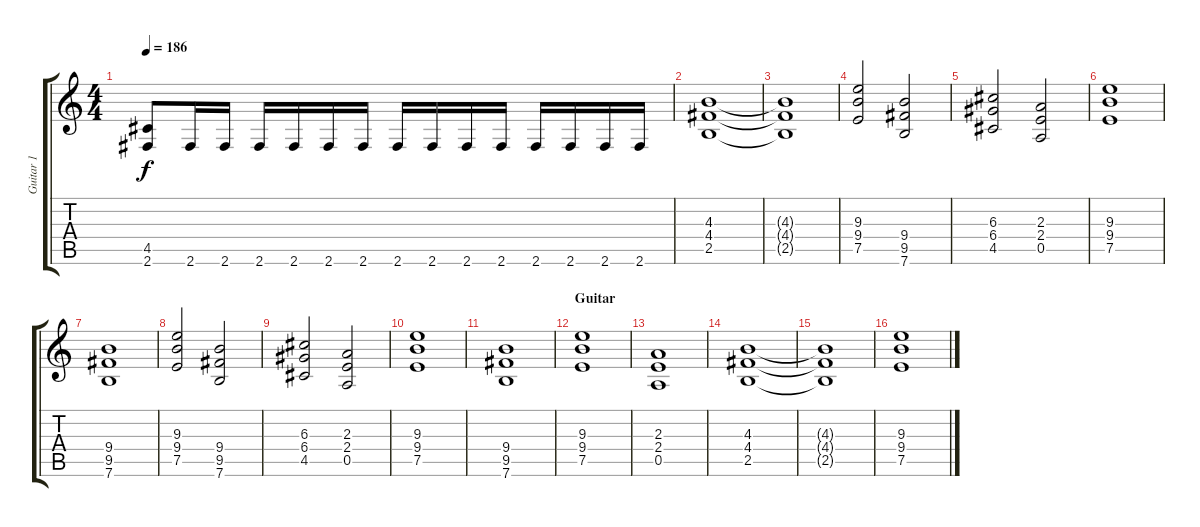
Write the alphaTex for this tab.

\track ("Guitar 1" "Guitar 1") {instrument overdrivenguitar}
\staff {score tabs}
\tuning (E4 B3 G3 D3 A2 E2) {hide}
\ts (4 4)
\tempo 186
\clef g2
\ks c
(4.5 2.6).8{dy f} 2.6.16 2.6.16 2.6.16 2.6.16 2.6.16 2.6.16 2.6.16 2.6.16 2.6.16 2.6.16 2.6.16 2.6.16 2.6.16 2.6.16 |
(4.3 4.4 2.5).1 |
(4.3{t} 4.4{t} 2.5{t}).1 |
\section ("" "")
(9.3 9.4 7.5).2 (9.4 9.5 7.6).2 |
(6.3 6.4 4.5).2 (2.3 2.4 0.5).2 |
(9.3 9.4 7.5).1 |
(9.4 9.5 7.6).1 |
\section ("" "")
(9.3 9.4 7.5).2 (9.4 9.5 7.6).2 |
(6.3 6.4 4.5).2 (2.3 2.4 0.5).2 |
(9.3 9.4 7.5).1 |
(9.4 9.5 7.6).1 |
\section ("" "Guitar")
(9.3 9.4 7.5).1 |
(2.3 2.4 0.5).1 |
(4.3 4.4 2.5).1 |
(4.3{t} 4.4{t} 2.5{t}).1 |
\section ("" "")
(9.3 9.4 7.5).1
